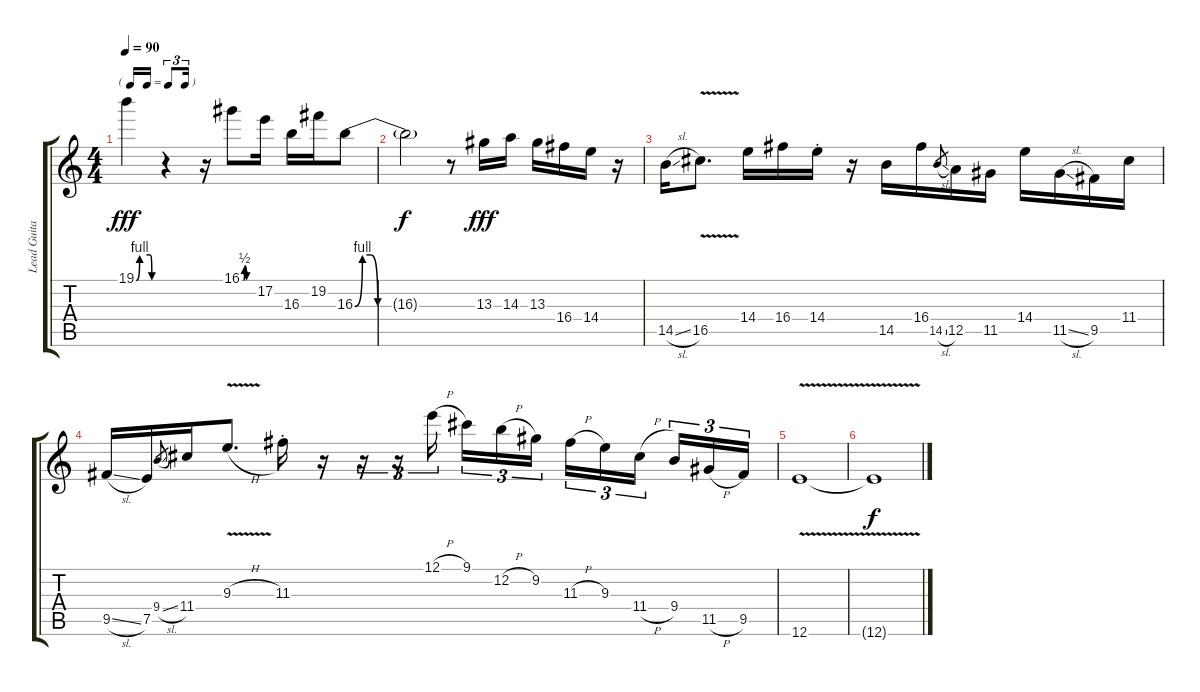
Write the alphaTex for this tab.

\track ("Lead Guitar I" "Lead Guita") {instrument overdrivenguitar}
\staff {score tabs}
\tuning (E4 B3 G3 D3 A2 E2) {hide}
\ts (4 4)
\tf triplet16th
\tempo 90
\clef g2
\ks c
19.1{be (custom 0 0 10 4 40 4 45 0 60 0)}.4{dy fff} r.4 r.16 16.1{be (custom 0 0 10 0 15 2 25 0 30 0 60 0)}.8 17.2.16 16.3.16 19.2.16 16.3{be (custom 0 0 5 4 10 4 15 0 60 0)}.8 |
16.3{t}.2{dy f} r.8 13.3.16{dy fff} 14.3.16 13.3.16 16.4.16 14.4.16 r.16 |
14.5{sl}.16 16.5{v}.8{d} 14.4.16 16.4.16 14.4{st}.16 r.16 14.5.16 16.4.16 14.5{sl}.8{gr} 12.5.16 11.5.16 14.4.16 11.5{sl}.16 9.5.16 11.4.16 |
9.5{sl}.16 7.5.16 9.4{sl}.8{gr} 11.4.16 9.3{v h}.8{d} 11.3{st}.16 r.16 r.16{tu (3 2)} r.16{tu (3 2)} 12.1{h}.16{tu (3 2) beam splitsecondary} 9.1.16{tu (3 2)} 12.2{h}.16{tu (3 2)} 9.2.16{tu (3 2)} 11.3{h}.16{tu (3 2)} 9.3.16{tu (3 2)} 11.4{h}.16{tu (3 2) beam splitsecondary} 9.4.16{tu (3 2)} 11.5{h}.16{tu (3 2) txt ""} 9.5.16{tu (3 2)} |
12.6{v}.1 |
12.6{t}.1{dy f}
